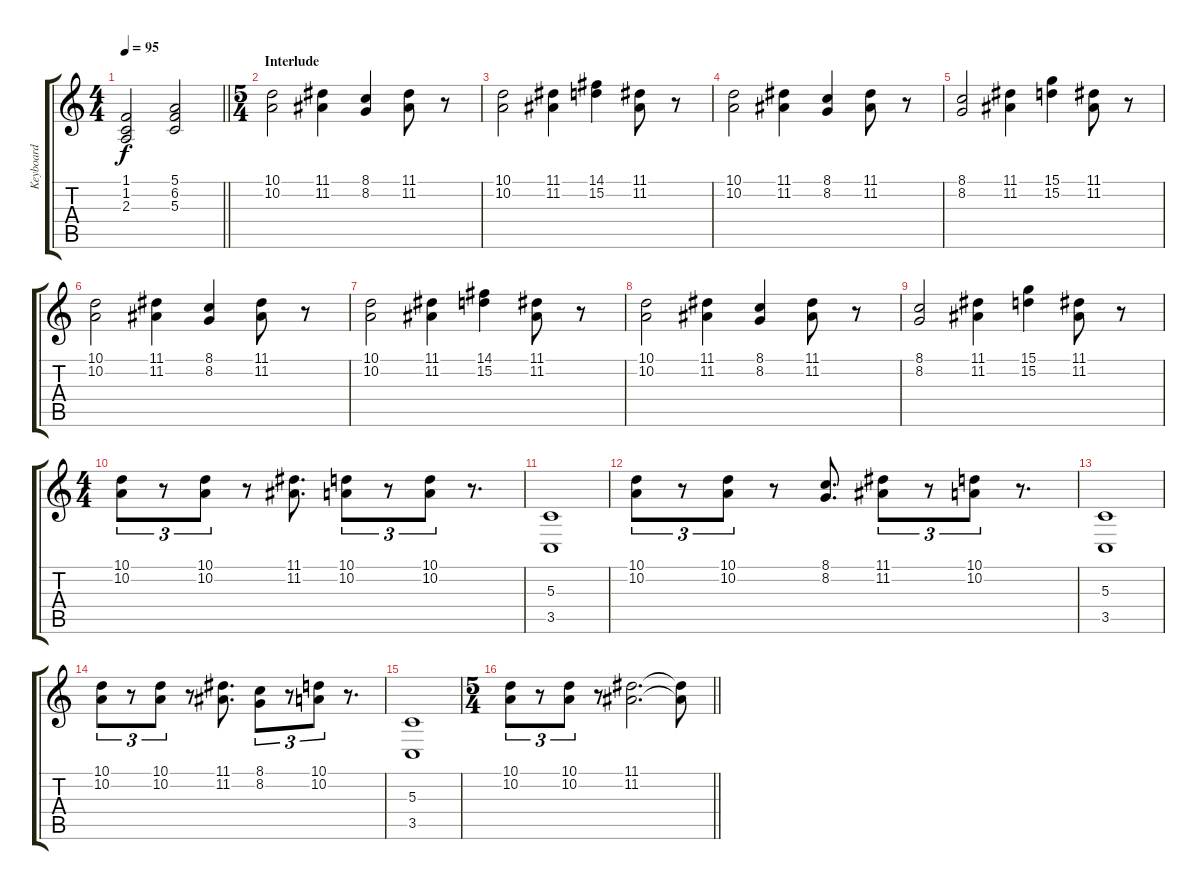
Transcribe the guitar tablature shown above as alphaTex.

\track ("Keyboard" "Keyboard") {instrument stringensemble1}
\staff {score tabs}
\tuning (E4 B3 G3 D3 A2 E2) {hide}
\ts (4 4)
\tempo 95
\clef g2
\barLineRight lightlight
\ks c
(1.1 1.2 2.3).2{dy f} (5.1 6.2 5.3).2 |
\ts (5 4)
\section ("" "Interlude")
(10.1 10.2).2 (11.1 11.2).4 (8.1 8.2).4 (11.1 11.2).8 r.8 |
(10.1 10.2).2 (11.1 11.2).4 (14.1 15.2).4 (11.1 11.2).8 r.8 |
(10.1 10.2).2 (11.1 11.2).4 (8.1 8.2).4 (11.1 11.2).8 r.8 |
(8.1 8.2).2 (11.1 11.2).4 (15.1 15.2).4 (11.1 11.2).8 r.8 |
(10.1 10.2).2 (11.1 11.2).4 (8.1 8.2).4 (11.1 11.2).8 r.8 |
(10.1 10.2).2 (11.1 11.2).4 (14.1 15.2).4 (11.1 11.2).8 r.8 |
(10.1 10.2).2 (11.1 11.2).4 (8.1 8.2).4 (11.1 11.2).8 r.8 |
(8.1 8.2).2 (11.1 11.2).4 (15.1 15.2).4 (11.1 11.2).8 r.8 |
\ts (4 4)
(10.1 10.2).8{tu (3 2)} r.8{tu (3 2)} (10.1 10.2).8{tu (3 2)} r.8 (11.1 11.2).8{d} (10.1 10.2).8{tu (3 2)} r.8{tu (3 2)} (10.1 10.2).8{tu (3 2)} r.8{d} |
(5.3 3.5).1{instrument pad2warm} |
(10.1 10.2).8{tu (3 2) instrument stringensemble1} r.8{tu (3 2)} (10.1 10.2).8{tu (3 2)} r.8 (8.1 8.2).8{d} (11.1 11.2).8{tu (3 2)} r.8{tu (3 2)} (10.1 10.2).8{tu (3 2)} r.8{d} |
(5.3 3.5).1{instrument pad2warm} |
(10.1 10.2).8{tu (3 2) instrument stringensemble1} r.8{tu (3 2)} (10.1 10.2).8{tu (3 2)} r.8 (11.1 11.2).8{d} (8.1 8.2).8{tu (3 2)} r.8{tu (3 2)} (10.1 10.2).8{tu (3 2)} r.8{d} |
(5.3 3.5).1{instrument pad2warm} |
\ts (5 4)
\barLineRight lightlight
(10.1 10.2).8{tu (3 2) instrument stringensemble1} r.8{tu (3 2)} (10.1 10.2).8{tu (3 2)} r.8 (11.1 11.2).2{d} (11.1{t} 11.2{t}).8
